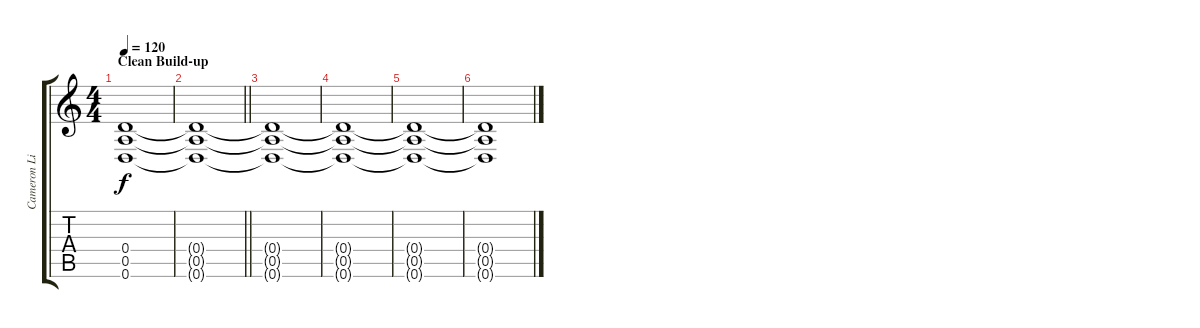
\track ("Cameron Liddell" "Cameron Li") {instrument distortionguitar}
\staff {score tabs}
\tuning (E4 B3 G3 D3 A2 D2) {hide}
\ts (4 4)
\section ("" "Clean Build-up")
\tempo 120
\clef g2
\ks c
(0.4 0.5 0.6).1{dy f volume 3} |
\barLineRight lightlight
(0.4{t} 0.5{t} 0.6{t}).1 |
(0.4{t} 0.5{t} 0.6{t}).1 |
(0.4{t} 0.5{t} 0.6{t}).1 |
(0.4{t} 0.5{t} 0.6{t}).1{volume 0} |
(0.4{t} 0.5{t} 0.6{t}).1
